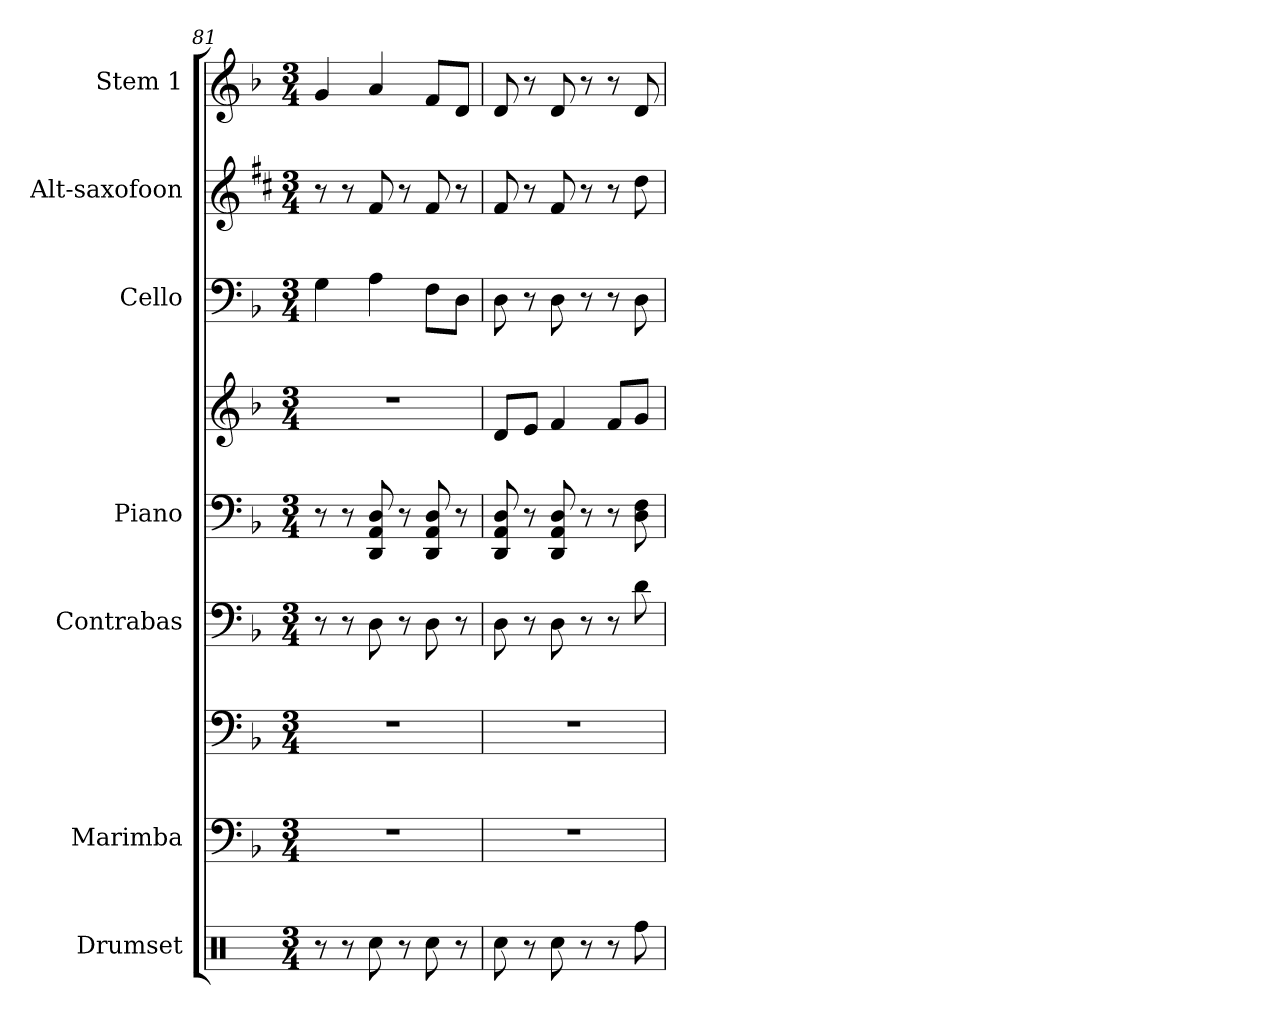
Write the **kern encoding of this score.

**kern	**kern	**kern	**kern	**kern	**kern	**kern	**kern	**kern
*part7	*part6	*part6	*part5	*part4	*part4	*part3	*part2	*part1
*staff9	*staff8	*staff7	*staff6	*staff5	*staff4	*staff3	*staff2	*staff1
*I"Drumset	*I"Marimba	*	*I"Contrabas	*I"Piano	*	*I"Cello	*I"Alt-saxofoon	*I"Stem 1
*I'D. set	*I'Mrm.	*	*I'Ca. Bs.	*I'Pno.	*	*	*I'A. Sax.	*I'Stm. 1
*clefX	*clefF4	*clefF4	*clefF4	*clefF4	*clefG2	*clefF4	*clefG2	*clefG2
*	*	*	*ITrd7c12	*	*	*	*ITrd5c9	*
*k[]	*k[b-]	*k[b-]	*k[b-]	*k[b-]	*k[b-]	*k[b-]	*k[b-]	*k[b-]
*M3/4	*M3/4	*M3/4	*M3/4	*M3/4	*M3/4	*M3/4	*M3/4	*M3/4
=81	=81	=81	=81	=81	=81	=81	=81	=81
8r	2.r	2.r	8r	8r	2.r	4G\	8r	4g/
8r	.	.	8r	8r	.	.	8r	.
8Rcc\	.	.	8DD\	8DD/ 8AA/ 8D/	.	4A\	8A/	4a/
8r	.	.	8r	8r	.	.	8r	.
8Rcc\	.	.	8DD\	8DD/ 8AA/ 8D/	.	8F\L	8A/	8f/L
8r	.	.	8r	8r	.	8D\J	8r	8d/J
!!LO:PB:g=z
=82	=82	=82	=82	=82	=82	=82	=82	=82
8Rcc\	2.r	2.r	8DD\	8DD/ 8AA/ 8D/	8d/L	8D\	8A/	8d/
8r	.	.	8r	8r	8e/J	8r	8r	8r
8Rcc\	.	.	8DD\	8DD/ 8AA/ 8D/	4f/	8D\	8A/	8d/
8r	.	.	8r	8r	.	8r	8r	8r
8r	.	.	8r	8r	8f/L	8r	8r	8r
8Rff\	.	.	8D\	8D\ 8F\	8g/J	8D\	8f\	8d/
=	=	=	=	=	=	=	=	=
*-	*-	*-	*-	*-	*-	*-	*-	*-
